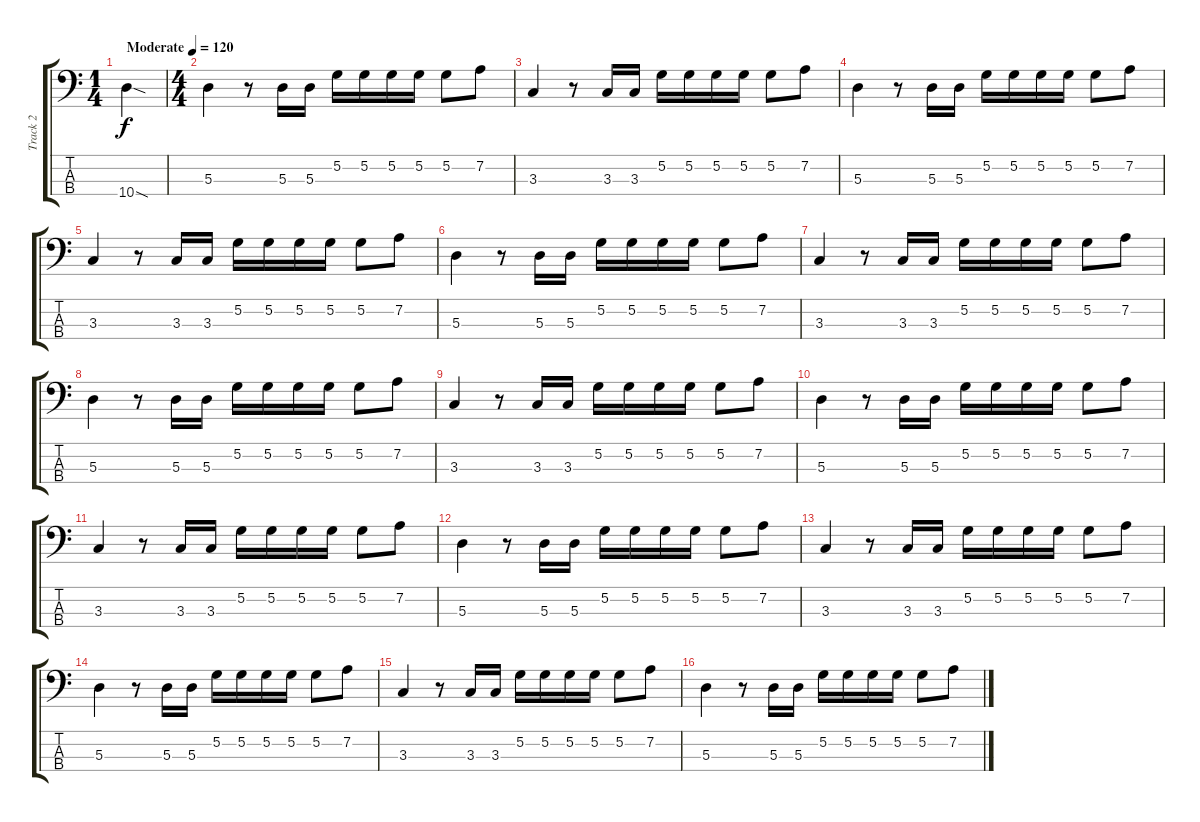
\track ("Track 2" "Track 2") {instrument electricbassfinger}
\staff {score tabs}
\tuning (G2 D2 A1 E1) {hide}
\ts (1 4)
\tempo (120 "Moderate")
\clef f4
\ks c
10.4{sod}.4{dy f instrument electricbassfinger} |
\ts (4 4)
5.3.4 r.8 5.3.16 5.3.16 5.2.16 5.2.16 5.2.16 5.2.16 5.2.8 7.2.8 |
3.3.4 r.8 3.3.16 3.3.16 5.2.16 5.2.16 5.2.16 5.2.16 5.2.8 7.2.8 |
5.3.4 r.8 5.3.16 5.3.16 5.2.16 5.2.16 5.2.16 5.2.16 5.2.8 7.2.8 |
3.3.4 r.8 3.3.16 3.3.16 5.2.16 5.2.16 5.2.16 5.2.16 5.2.8 7.2.8 |
5.3.4 r.8 5.3.16 5.3.16 5.2.16 5.2.16 5.2.16 5.2.16 5.2.8 7.2.8 |
3.3.4 r.8 3.3.16 3.3.16 5.2.16 5.2.16 5.2.16 5.2.16 5.2.8 7.2.8 |
5.3.4 r.8 5.3.16 5.3.16 5.2.16 5.2.16 5.2.16 5.2.16 5.2.8 7.2.8 |
3.3.4 r.8 3.3.16 3.3.16 5.2.16 5.2.16 5.2.16 5.2.16 5.2.8 7.2.8 |
5.3.4 r.8 5.3.16 5.3.16 5.2.16 5.2.16 5.2.16 5.2.16 5.2.8 7.2.8 |
3.3.4 r.8 3.3.16 3.3.16 5.2.16 5.2.16 5.2.16 5.2.16 5.2.8 7.2.8 |
5.3.4 r.8 5.3.16 5.3.16 5.2.16 5.2.16 5.2.16 5.2.16 5.2.8 7.2.8 |
3.3.4 r.8 3.3.16 3.3.16 5.2.16 5.2.16 5.2.16 5.2.16 5.2.8 7.2.8 |
5.3.4 r.8 5.3.16 5.3.16 5.2.16 5.2.16 5.2.16 5.2.16 5.2.8 7.2.8 |
3.3.4 r.8 3.3.16 3.3.16 5.2.16 5.2.16 5.2.16 5.2.16 5.2.8 7.2.8 |
5.3.4 r.8 5.3.16 5.3.16 5.2.16 5.2.16 5.2.16 5.2.16 5.2.8 7.2.8
